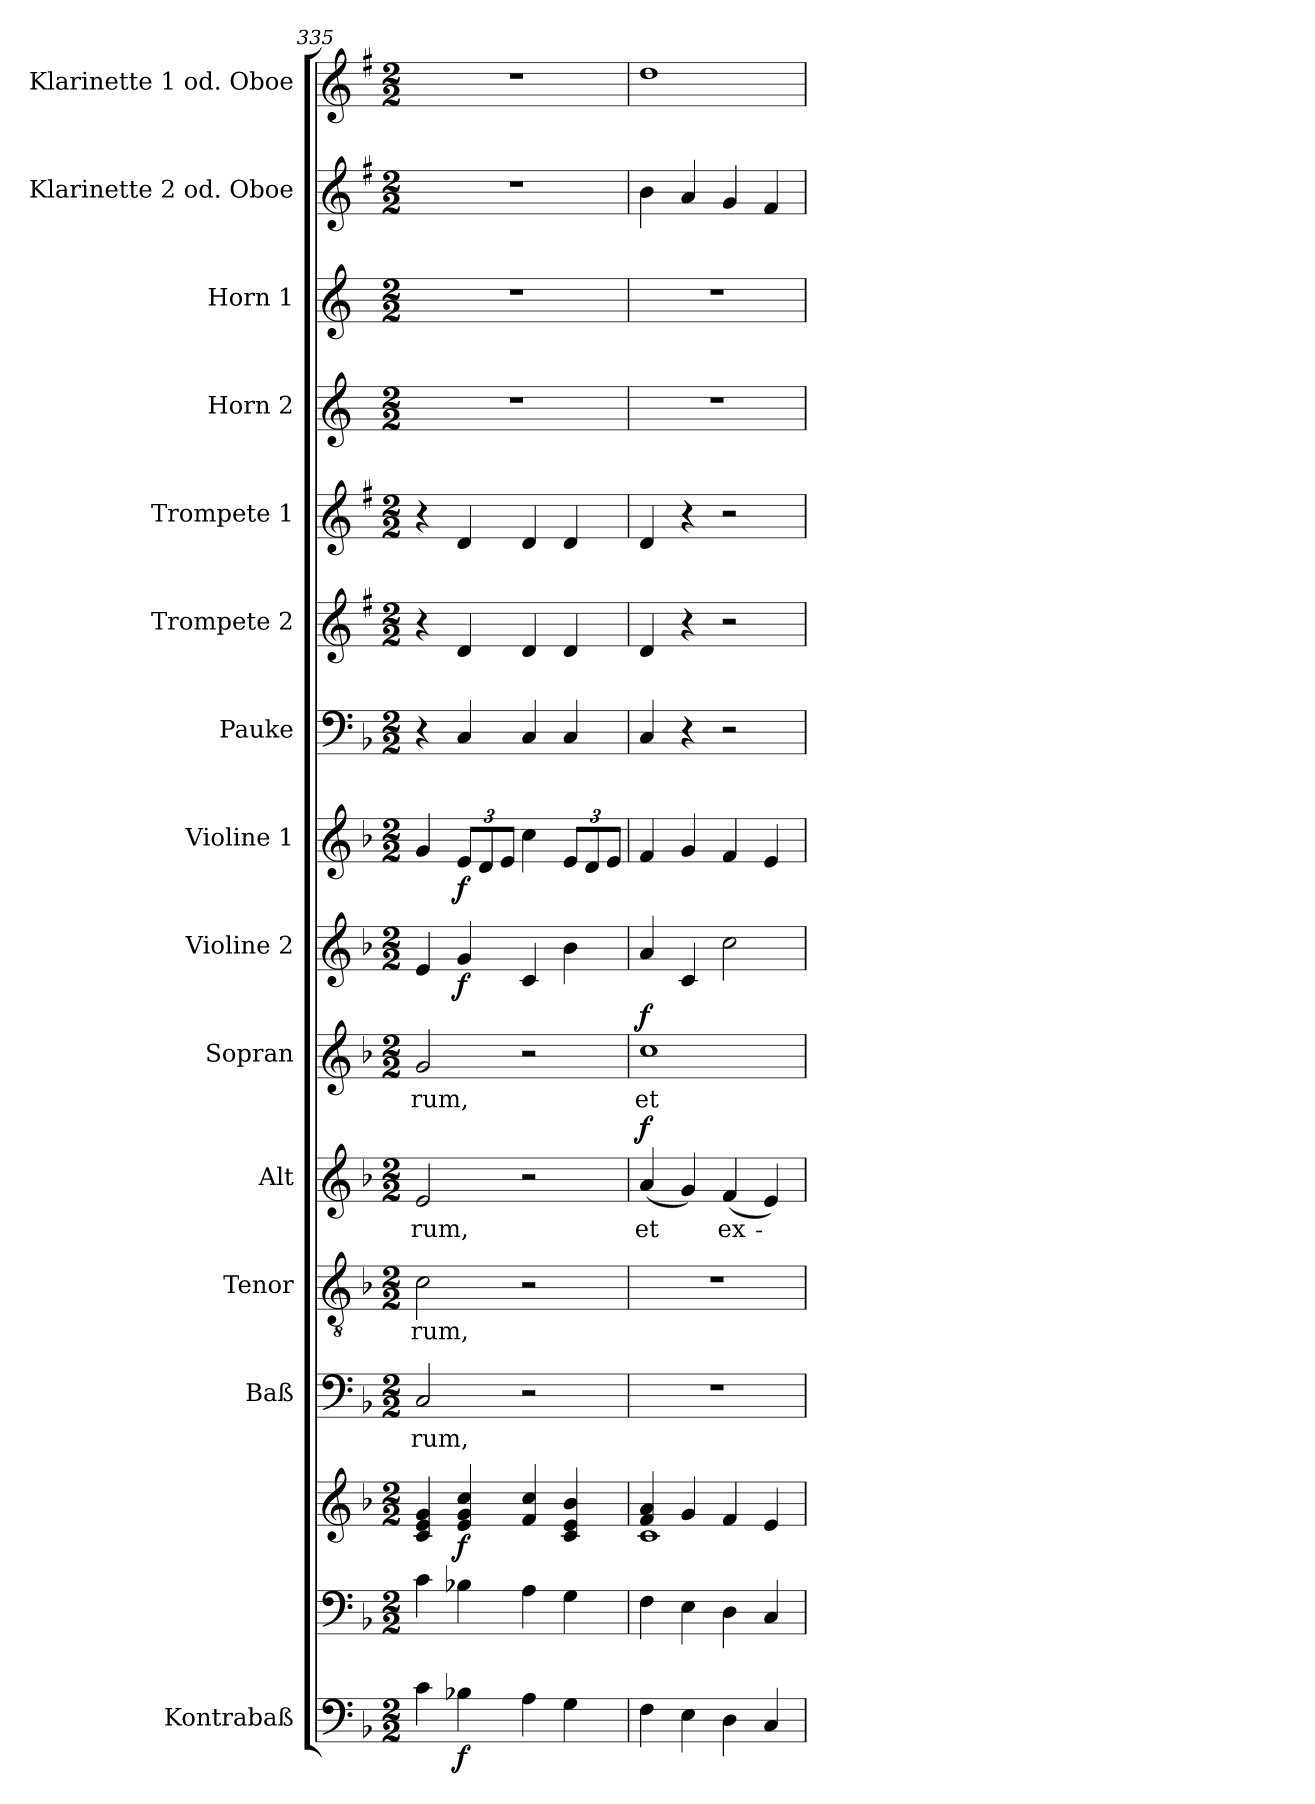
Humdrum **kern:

**kern	**dynam	**kern	**kern	**dynam	**kern	**text	**kern	**text	**kern	**text	**dynam	**kern	**text	**dynam	**kern	**dynam	**kern	**dynam	**kern	**kern	**kern	**kern	**kern	**kern	**kern
*part15	*part15	*part14	*part14	*part14	*part13	*part13	*part12	*part12	*part11	*part11	*part11	*part10	*part10	*part10	*part9	*part9	*part8	*part8	*part7	*part6	*part5	*part4	*part3	*part2	*part1
*staff16	*staff16	*staff15	*staff14	*staff14/15	*staff13	*staff13	*staff12	*staff12	*staff11	*staff11	*staff11	*staff10	*staff10	*staff10	*staff9	*staff9	*staff8	*staff8	*staff7	*staff6	*staff5	*staff4	*staff3	*staff2	*staff1
*I"Kontrabaß	*	*	*	*	*I"Baß	*	*I"Tenor	*	*I"Alt	*	*	*I"Sopran	*	*	*I"Violine 2	*	*I"Violine 1	*	*I"Pauke	*I"Trompete 2	*I"Trompete 1	*I"Horn 2	*I"Horn 1	*I"Klarinette 2 od. Oboe	*I"Klarinette 1 od. Oboe
*	*	*	*	*	*	*	*	*	*	*	*	*	*	*	*	*	*	*	*	*I'Tpt	*I'Tpt	*I'Hn	*I'Hn	*	*
*clefF4	*	*clefF4	*clefG2	*	*clefF4	*	*clefGv2	*	*clefG2	*	*	*clefG2	*	*	*clefG2	*	*clefG2	*	*clefF4	*clefG2	*clefG2	*clefG2	*clefG2	*clefG2	*clefG2
*ITrd7c12	*	*	*	*	*	*	*	*	*	*	*	*	*	*	*	*	*	*	*	*ITrd1c2	*ITrd1c2	*ITrd4c7	*ITrd4c7	*ITrd1c2	*ITrd1c2
*k[b-]	*	*k[b-]	*k[b-]	*	*k[b-]	*	*k[b-]	*	*k[b-]	*	*	*k[b-]	*	*	*k[b-]	*	*k[b-]	*	*k[b-]	*k[b-]	*k[b-]	*k[b-]	*k[b-]	*k[b-]	*k[b-]
*F:	*	*F:	*F:	*	*F:	*	*F:	*	*F:	*	*	*F:	*	*	*F:	*	*F:	*	*F:	*F:	*F:	*F:	*F:	*F:	*F:
*M2/2	*	*M2/2	*M2/2	*	*M2/2	*	*M2/2	*	*M2/2	*	*	*M2/2	*	*	*M2/2	*	*M2/2	*	*M2/2	*M2/2	*M2/2	*M2/2	*M2/2	*M2/2	*M2/2
=335	=335	=335	=335	=335	=335	=335	=335	=335	=335	=335	=335	=335	=335	=335	=335	=335	=335	=335	=335	=335	=335	=335	=335	=335	=335
!	!	!	!	!	!	!LO:LY:b	!	!LO:LY:b	!	!LO:LY:b	!	!	!LO:LY:b	!	!	!	!	!	!	!	!	!	!	!	!
4C\	.	4c\	4c/ 4e/ 4g/	.	2C/	-rum,	2c\	-rum,	2e/	-rum,	.	2g/	-rum,	.	4e/	.	4g/	.	4r	4r	4r	1r	1r	1r	1r
*	*	*	*	*	*	*	*	*	*	*	*	*	*	*	*	*	*Xbrackettup	*	*	*	*	*	*	*	*
!	!LO:DY:b	!	!	!LO:DY:b	!	!	!	!	!	!	!	!	!	!	!	!LO:DY:b	!	!LO:DY:b	!	!	!	!	!	!	!
4BB-X\	f	4B-X\	4e/ 4g/ 4cc/	f	.	.	.	.	.	.	.	.	.	.	4g/	f	12e/L	f	4C/	4c/	4c/	.	.	.	.
.	.	.	.	.	.	.	.	.	.	.	.	.	.	.	.	.	12d/	.	.	.	.	.	.	.	.
.	.	.	.	.	.	.	.	.	.	.	.	.	.	.	.	.	12e/J	.	.	.	.	.	.	.	.
4AA\	.	4A\	4f/ 4cc/	.	2r	.	2r	.	2r	.	.	2r	.	.	4c/	.	4cc\	.	4C/	4c/	4c/	.	.	.	.
4GG\	.	4G\	4c/ 4e/ 4b-/	.	.	.	.	.	.	.	.	.	.	.	4b-\	.	12e/L	.	4C/	4c/	4c/	.	.	.	.
.	.	.	.	.	.	.	.	.	.	.	.	.	.	.	.	.	12d/	.	.	.	.	.	.	.	.
.	.	.	.	.	.	.	.	.	.	.	.	.	.	.	.	.	12e/J	.	.	.	.	.	.	.	.
=336	=336	=336	=336	=336	=336	=336	=336	=336	=336	=336	=336	=336	=336	=336	=336	=336	=336	=336	=336	=336	=336	=336	=336	=336	=336
*	*	*	*^	*	*	*	*	*	*	*	*	*	*	*	*	*	*	*	*	*	*	*	*	*	*
!	!	!	!	!	!	!	!	!	!	!	!LO:LY:b	!LO:DY:a	!	!LO:LY:b	!LO:DY:a	!	!	!	!	!	!	!	!	!	!	!
4FF\	.	4F\	4f/ 4a/	1c	.	1r	.	1r	.	(<4a/	et	f	1cc	et	f	4a/	.	4f/	.	4C/	4c/	4c/	1r	1r	4a\	1cc
4EE\	.	4E\	4g/	.	.	.	.	.	.	4g/)	.	.	.	.	.	4c/	.	4g/	.	4r	4r	4r	.	.	4g/	.
!	!	!	!	!	!	!	!	!	!	!	!LO:LY:b	!	!	!	!	!	!	!	!	!	!	!	!	!	!	!
4DD\	.	4D\	4f/	.	.	.	.	.	.	(<4f/	ex-	.	.	.	.	2cc\	.	4f/	.	2r	2r	2r	.	.	4f/	.
4CC/	.	4C/	4e/	.	.	.	.	.	.	4e/)	.	.	.	.	.	.	.	4e/	.	.	.	.	.	.	4e/	.
*	*	*	*v	*v	*	*	*	*	*	*	*	*	*	*	*	*	*	*	*	*	*	*	*	*	*	*
=	=	=	=	=	=	=	=	=	=	=	=	=	=	=	=	=	=	=	=	=	=	=	=	=	=
*-	*-	*-	*-	*-	*-	*-	*-	*-	*-	*-	*-	*-	*-	*-	*-	*-	*-	*-	*-	*-	*-	*-	*-	*-	*-
